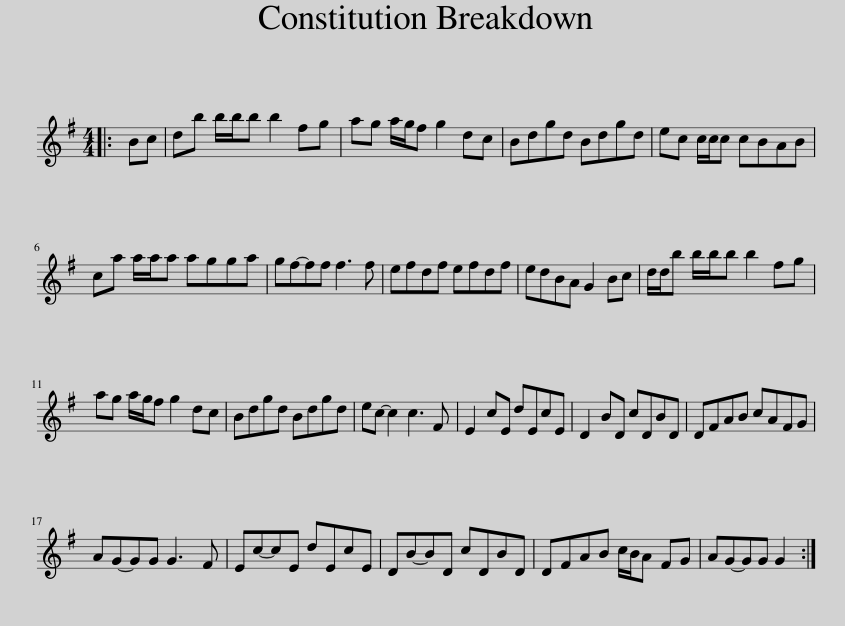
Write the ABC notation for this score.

X:1
L:1/8
M:4/4
I:linebreak $
K:G
V:1 treble
V:1
|: Bc | db b/b/b b2 fg | ag a/g/f g2 dc | Bdgd Bdgd | ec c/c/c cBAB |$ %5
 ca a/a/a agga | gf-ff f3 f | efdf efdf | edBA G2 Bc | d/d/b b/b/b b2 fg |$ %10
 ag a/g/f g2 dc | Bdgd Bdgd | ec- c2 c3 F | E2 cE dEcE | D2 BD cDBD | %15
 DFAB cAFG |$ AG-GG G3 F | Ec-cE dEcE | DB-BD cDBD | DFAB c/B/A FG | %20
 AG-GG G2 :| %21
